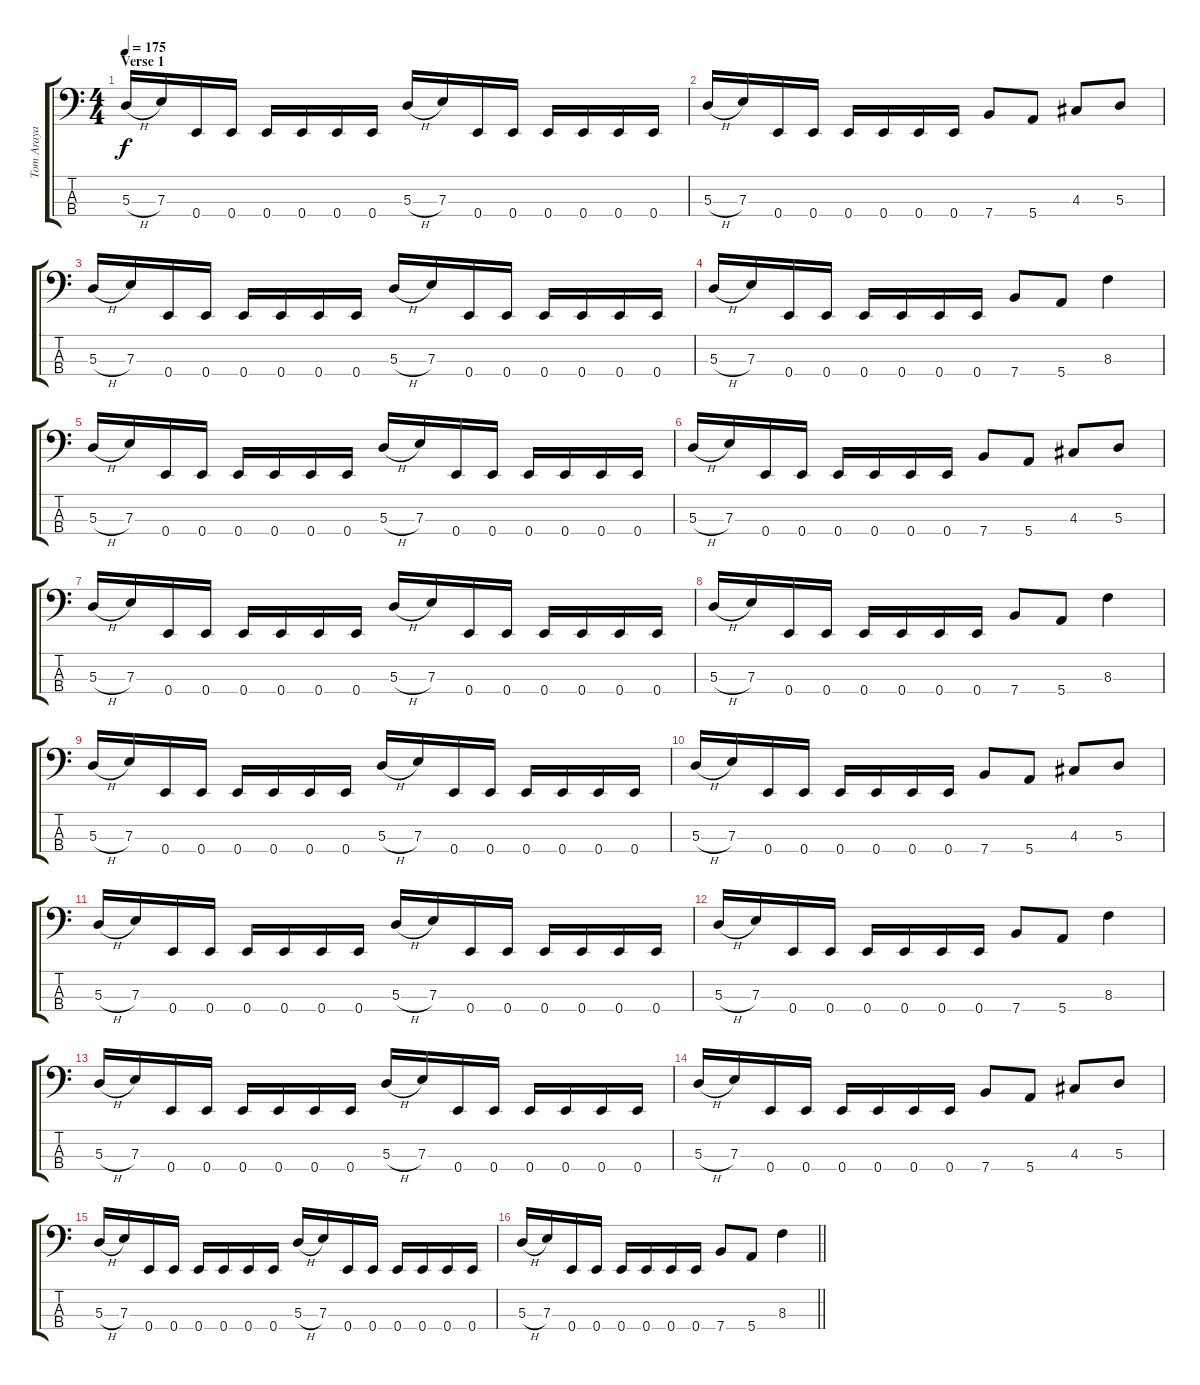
\track ("Tom Araya" "Tom Araya") {instrument electricbassfinger}
\staff {score tabs}
\tuning (G2 D2 A1 E1) {hide}
\ts (4 4)
\section ("" "Verse 1")
\tempo 175
\clef f4
\ks c
5.3{h}.16{dy f} 7.3.16 0.4.16 0.4.16 0.4.16 0.4.16 0.4.16 0.4.16 5.3{h}.16 7.3.16 0.4.16 0.4.16 0.4.16 0.4.16 0.4.16 0.4.16 |
5.3{h}.16 7.3.16 0.4.16 0.4.16 0.4.16 0.4.16 0.4.16 0.4.16 7.4.8 5.4.8 4.3.8 5.3.8 |
5.3{h}.16 7.3.16 0.4.16 0.4.16 0.4.16 0.4.16 0.4.16 0.4.16 5.3{h}.16 7.3.16 0.4.16 0.4.16 0.4.16 0.4.16 0.4.16 0.4.16 |
5.3{h}.16 7.3.16 0.4.16 0.4.16 0.4.16 0.4.16 0.4.16 0.4.16 7.4.8 5.4.8 8.3.4 |
5.3{h}.16 7.3.16 0.4.16 0.4.16 0.4.16 0.4.16 0.4.16 0.4.16 5.3{h}.16 7.3.16 0.4.16 0.4.16 0.4.16 0.4.16 0.4.16 0.4.16 |
5.3{h}.16 7.3.16 0.4.16 0.4.16 0.4.16 0.4.16 0.4.16 0.4.16 7.4.8 5.4.8 4.3.8 5.3.8 |
5.3{h}.16 7.3.16 0.4.16 0.4.16 0.4.16 0.4.16 0.4.16 0.4.16 5.3{h}.16 7.3.16 0.4.16 0.4.16 0.4.16 0.4.16 0.4.16 0.4.16 |
5.3{h}.16 7.3.16 0.4.16 0.4.16 0.4.16 0.4.16 0.4.16 0.4.16 7.4.8 5.4.8 8.3.4 |
5.3{h}.16 7.3.16 0.4.16 0.4.16 0.4.16 0.4.16 0.4.16 0.4.16 5.3{h}.16 7.3.16 0.4.16 0.4.16 0.4.16 0.4.16 0.4.16 0.4.16 |
5.3{h}.16 7.3.16 0.4.16 0.4.16 0.4.16 0.4.16 0.4.16 0.4.16 7.4.8 5.4.8 4.3.8 5.3.8 |
5.3{h}.16 7.3.16 0.4.16 0.4.16 0.4.16 0.4.16 0.4.16 0.4.16 5.3{h}.16 7.3.16 0.4.16 0.4.16 0.4.16 0.4.16 0.4.16 0.4.16 |
5.3{h}.16 7.3.16 0.4.16 0.4.16 0.4.16 0.4.16 0.4.16 0.4.16 7.4.8 5.4.8 8.3.4 |
5.3{h}.16 7.3.16 0.4.16 0.4.16 0.4.16 0.4.16 0.4.16 0.4.16 5.3{h}.16 7.3.16 0.4.16 0.4.16 0.4.16 0.4.16 0.4.16 0.4.16 |
5.3{h}.16 7.3.16 0.4.16 0.4.16 0.4.16 0.4.16 0.4.16 0.4.16 7.4.8 5.4.8 4.3.8 5.3.8 |
5.3{h}.16 7.3.16 0.4.16 0.4.16 0.4.16 0.4.16 0.4.16 0.4.16 5.3{h}.16 7.3.16 0.4.16 0.4.16 0.4.16 0.4.16 0.4.16 0.4.16 |
\barLineRight lightlight
5.3{h}.16 7.3.16 0.4.16 0.4.16 0.4.16 0.4.16 0.4.16 0.4.16 7.4.8 5.4.8 8.3.4
